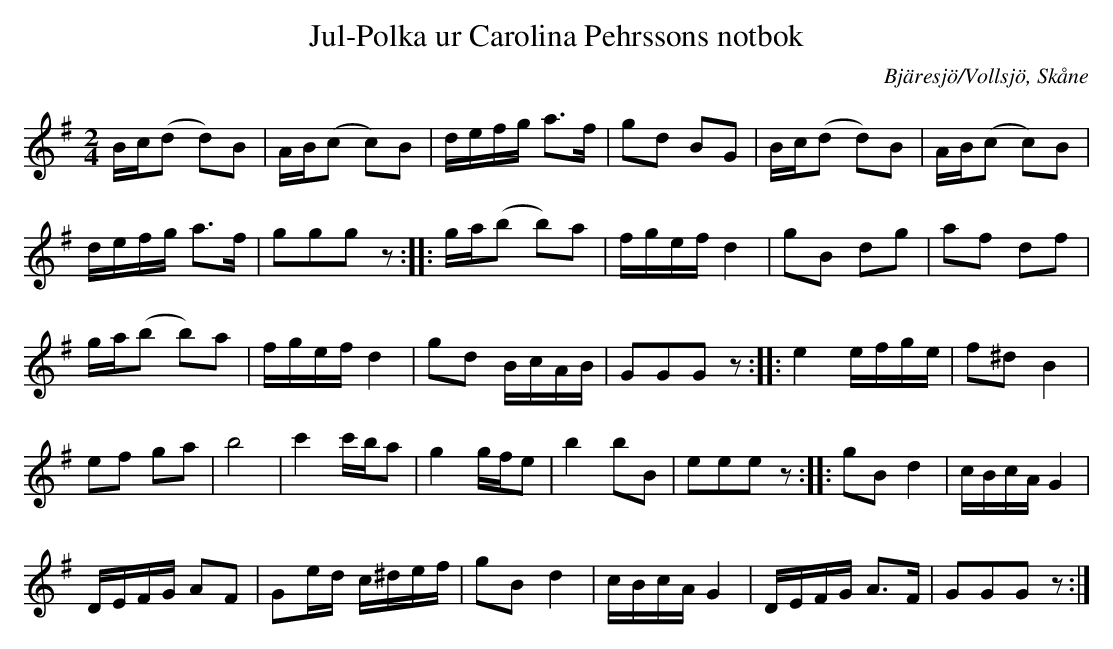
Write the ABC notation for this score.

X:1
T:Jul-Polka ur Carolina Pehrssons notbok
O:Bjäresjö/Vollsjö, Skåne
M:2/4
L:1/16
K:G
 Bc(d2 d2)B2 | AB(c2 c2)B2 | defg a3f | g2d2 B2G2 | Bc(d2 d2)B2 | AB(c2 c2)B2 |
 defg a3f | g2g2g2 z2 :: ga(b2 b2)a2 | fgef d4 | g2B2 d2g2 | a2f2 d2f2 |
 ga(b2 b2)a2 | fgef d4 | g2d2 BcAB | G2G2G2 z2 :: e4 efge | f2^d2 B4 |
 e2f2 g2a2 | b8 | c'4 c'ba2 | g4 gfe2 | b4 b2B2 | e2e2e2 z2 :: g2B2 d4 | cBcA G4 |
 DEFG A2F2 | G2ed c^def | g2B2 d4 | cBcA G4 | DEFG A2>F2 | G2G2G2 z2 :|
